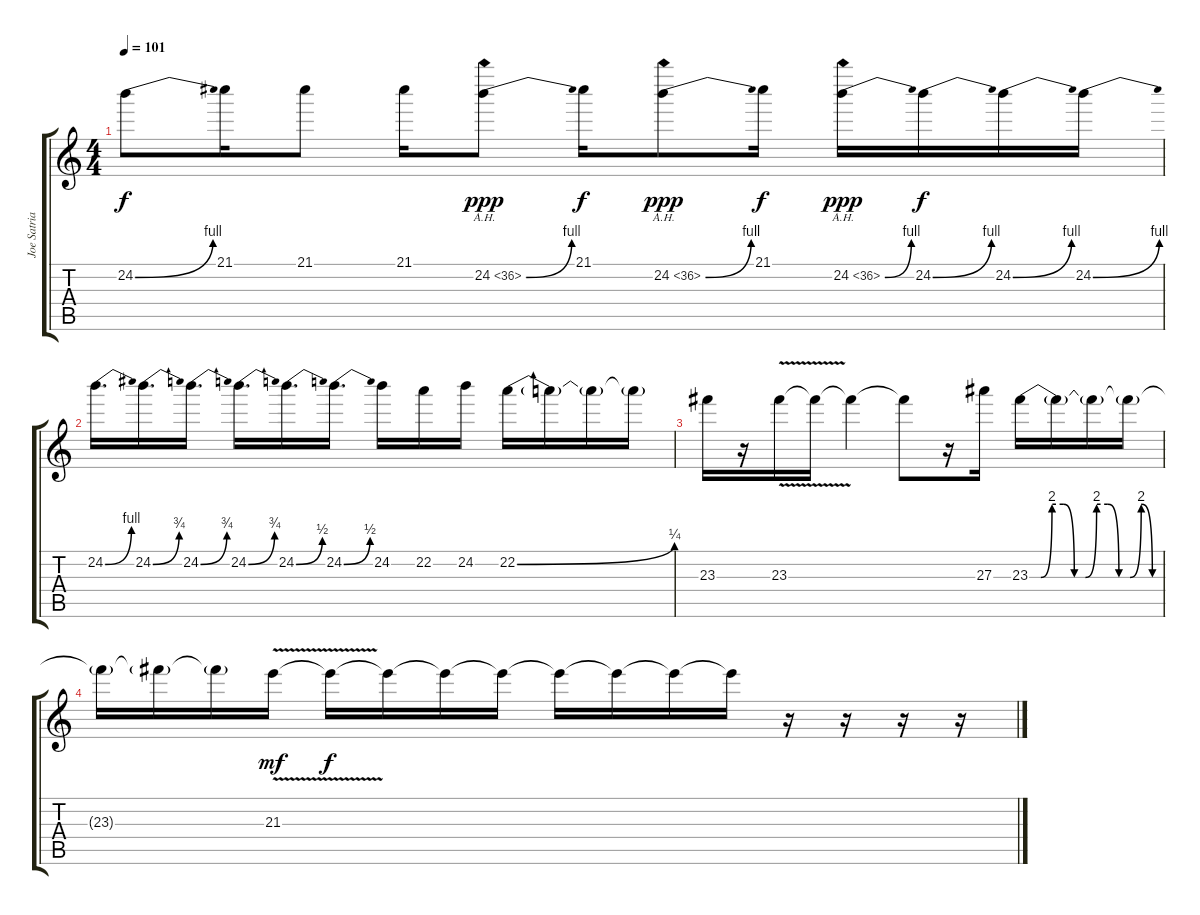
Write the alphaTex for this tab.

\track ("Joe Satriani" "Joe Satria") {instrument distortionguitar}
\staff {score tabs}
\tuning (E4 B3 G3 D3 A2 E2) {hide}
\ts (4 4)
\tempo 101
\clef g2
\ks c
24.2{be (bend 0 0 60 4)}.8{dy f} 21.1.16 21.1.8 21.1.16 24.2{be (bend 0 0 60 4) ah 12}.8{dy ppp} 21.1.16{dy f} 24.2{be (bend 0 0 60 4) ah 12}.8{dy ppp} 21.1.16{dy f} 24.2{be (bend 0 0 60 4) ah 12}.16{dy ppp} 24.2{be (bend 0 0 60 4)}.16{dy f} 24.2{be (bend 0 0 60 4)}.16 24.2{be (bend 0 0 60 4)}.16 |
24.2{be (bend 0 0 60 4)}.16{d} 24.2{be (bend 0 0 60 3)}.16{d} 24.2{be (bend 0 0 60 3)}.16{d} 24.2{be (bend 0 0 60 3)}.16{d} 24.2{be (bend 0 0 60 2)}.16{d} 24.2{be (bend 0 0 60 2)}.16{d} 24.2.16 22.2.16 24.2.16 22.2{be (bend 0 0 60 1)}.16 22.2{t}.16 22.2{t}.16 22.2{t}.16 |
23.3.16 r.16 23.3{v}.16 23.3{t}.16 23.3{t}.4 23.3{t}.8 r.16 27.3.16 23.3{be (custom 0 0 5 0 10 8 15 8 20 0 25 0 30 8 35 8 40 0 45 0 50 8 55 0 57 0 60 0)}.16 23.3{t}.16 23.3{t}.16 23.3{t}.16 |
23.3{t}.16 23.3{t}.16 23.3{t}.16 21.3{v}.16{dy mf} 21.3{t}.16{dy f} 21.3{t}.16 21.3{t}.16 21.3{t}.16 21.3{t}.16 21.3{t}.16 21.3{t}.16 21.3{t}.16 r.16 r.16 r.16 r.16
